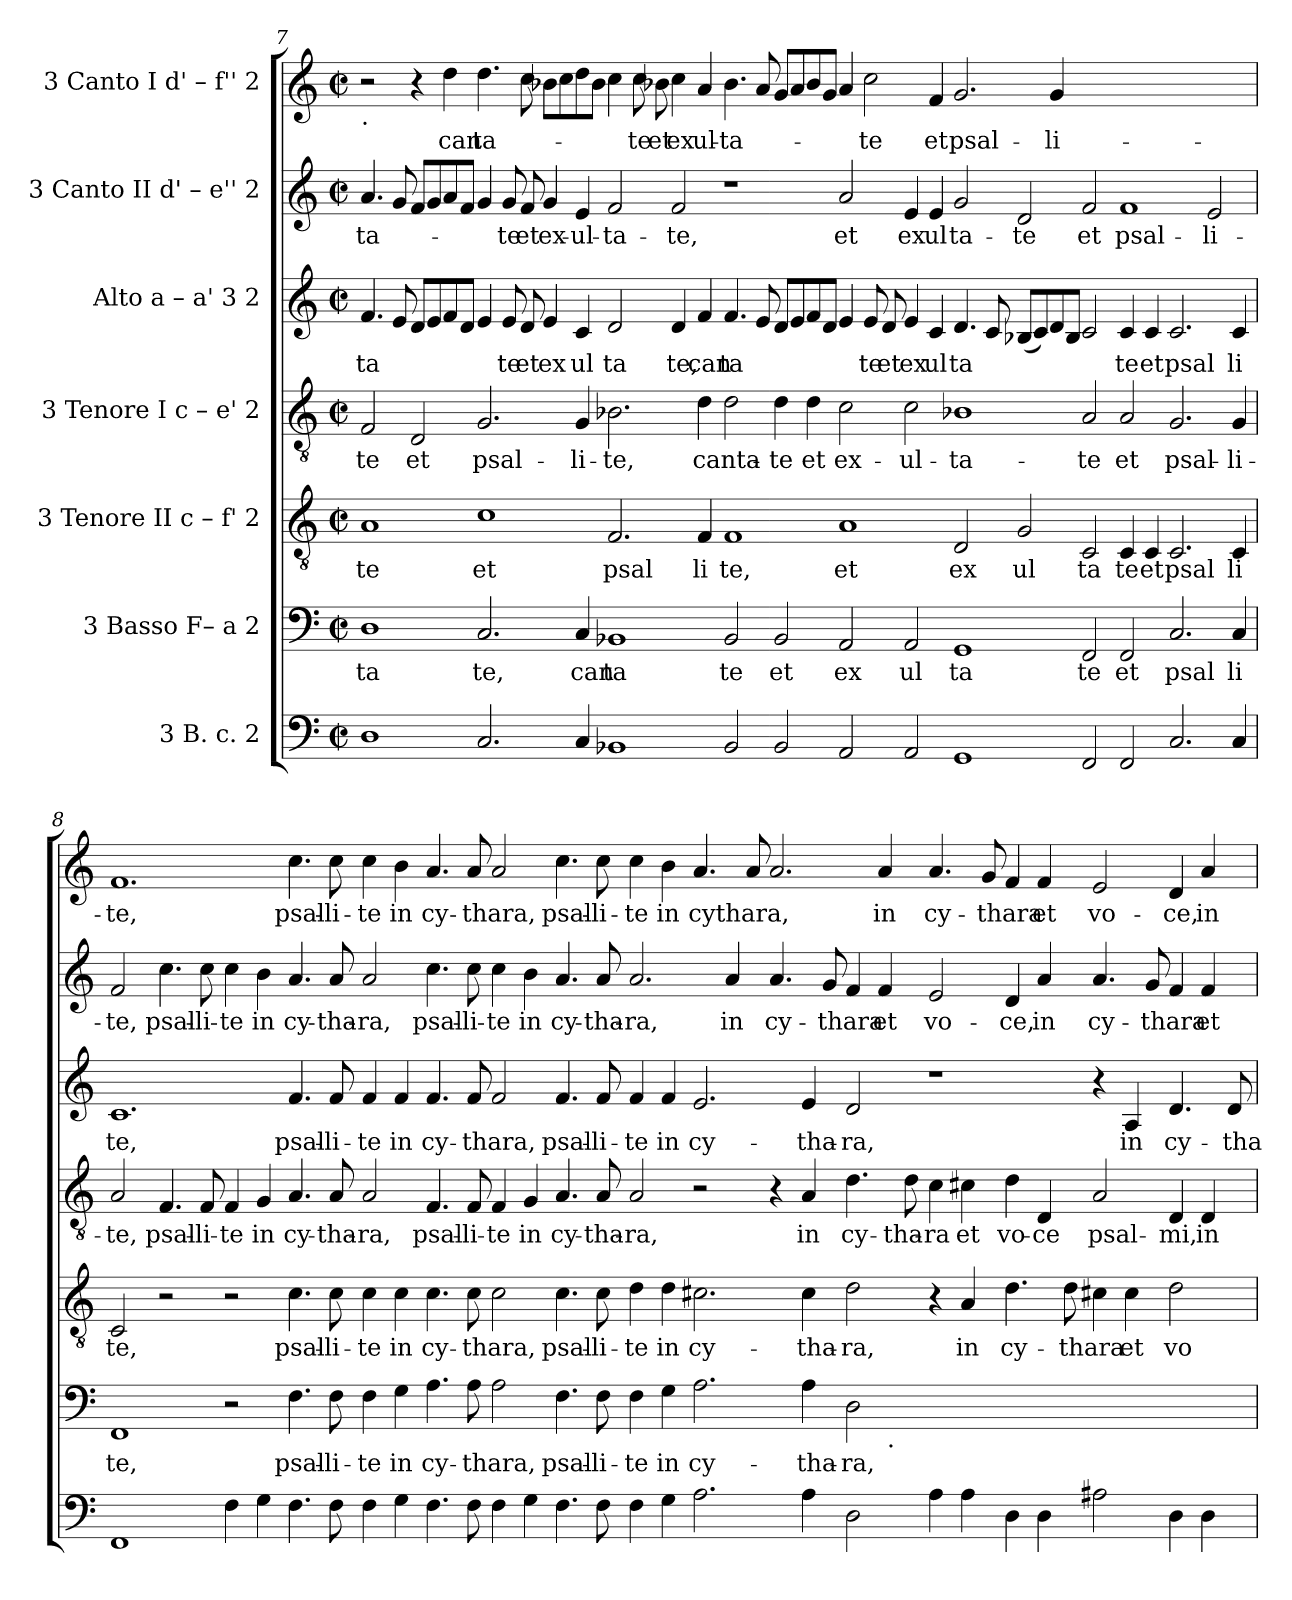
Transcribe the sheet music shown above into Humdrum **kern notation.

**kern	**kern	**text	**kern	**text	**kern	**text	**kern	**text	**kern	**text	**kern	**text
*part7	*part6	*part6	*part5	*part5	*part4	*part4	*part3	*part3	*part2	*part2	*part1	*part1
*staff7	*staff6	*staff6	*staff5	*staff5	*staff4	*staff4	*staff3	*staff3	*staff2	*staff2	*staff1	*staff1
*I"3  B. c.  2	*I"3  Basso  F– a  2	*	*I"3  Tenore II  c – f'  2	*	*I"3  Tenore I  c – e'  2	*	*I"Alto  a – a'  3  2	*	*I"3  Canto II  d' – e''  2	*	*I"3  Canto I  d' – f''  2	*
!!LO:PB:g=z
*clefF4	*clefF4	*	*clefGv2	*	*clefGv2	*	*clefG2	*	*clefG2	*	*clefG2	*
*M2/2	*M2/2	*	*M2/2	*	*M2/2	*	*M2/2	*	*M2/2	*	*M2/2	*
*met(c|)	*met(c|)	*	*met(c|)	*	*met(c|)	*	*met(c|)	*	*met(c|)	*	*met(c|)	*
=7	=7	=7	=7	=7	=7	=7	=7	=7	=7	=7	=7	=7
!	!	!	!	!	!	!	!	!	!	!	!LO:TX:b:t=.	!
!	!	!LO:LY:b:cj	!	!LO:LY:b:cj	!	!LO:LY:b:cj	!	!LO:LY:b:cj	!	!LO:LY:b:cj	!	!
1D	1D	ta	1A	te	2F/	te	4.f/	ta	4.a/	-ta-	2r	.
.	.	.	.	.	.	.	8e/	.	8g/	.	.	.
!	!	!	!	!	!	!LO:LY:b:cj	!	!	!	!	!	!
.	.	.	.	.	2D/	et	8d/L	.	8f/L	.	4r	.
.	.	.	.	.	.	.	8e/	.	8g/	.	.	.
!	!	!	!	!	!	!	!	!	!	!	!	!LO:LY:b:cj
.	.	.	.	.	.	.	8f/	.	8a/	.	4dd\	can-
.	.	.	.	.	.	.	8d/J	.	8f/J	.	.	.
!	!	!LO:LY:b:cj	!	!LO:LY:b:cj	!	!LO:LY:b:cj	!	!	!	!	!	!LO:LY:b:cj
2.C/	2.C/	te,	1c	et	2.G/	psal-	4e/	.	4g/	.	4.dd\	-ta-
!	!	!	!	!	!	!	!	!LO:LY:b:cj	!	!LO:LY:b:cj	!	!
.	.	.	.	.	.	.	8e/	te	8g/	-te	.	.
!	!	!	!	!	!	!	!	!LO:LY:b:cj	!	!LO:LY:b:cj	!	!
.	.	.	.	.	.	.	8d/	et	8f/	et	8cc\	.
!	!	!	!	!	!	!	!	!LO:LY:b:cj	!	!LO:LY:b:cj	!	!
.	.	.	.	.	.	.	4e/	ex	4g/	ex-	8b-X\L	.
.	.	.	.	.	.	.	.	.	.	.	8cc\	.
!	!	!LO:LY:b:cj	!	!	!	!LO:LY:b:cj	!	!LO:LY:b:cj	!	!LO:LY:b:cj	!	!
4C/	4C/	can	.	.	4G/	-li-	4c/	ul	4e/	-ul-	8dd\	.
.	.	.	.	.	.	.	.	.	.	.	8b-\J	.
!	!	!LO:LY:b:cj	!	!LO:LY:b:cj	!	!LO:LY:b:cj	!	!LO:LY:b:cj	!	!LO:LY:b:cj	!	!
1BB-X	1BB-	ta	2.F/	psal	2.B-X\	-te,	2d/	ta	2f/	-ta-	4cc\	.
!	!	!	!	!	!	!	!	!	!	!	!	!LO:LY:b:cj
.	.	.	.	.	.	.	.	.	.	.	8cc\	-te
!	!	!	!	!	!	!	!	!	!	!	!	!LO:LY:b:cj
.	.	.	.	.	.	.	.	.	.	.	8b-X\	et
!	!	!	!	!	!	!	!	!LO:LY:b:cj	!	!LO:LY:b:cj	!	!LO:LY:b:cj
.	.	.	.	.	.	.	4d/	te,	2f/	-te,	4cc\	ex-
!	!	!	!	!LO:LY:b:cj	!	!LO:LY:b:cj	!	!LO:LY:b:cj	!	!	!	!LO:LY:b:cj
.	.	.	4F/	li	4d\	canta-	4f/	can	.	.	4a/	-ul-
!	!	!LO:LY:b:cj	!	!LO:LY:b:cj	!	!	!	!LO:LY:b:cj	!	!	!	!LO:LY:b:cj
2BB-/	2BB-/	te	1F	te,	2d\	.	4.f/	ta	1r	.	4.b-\	-ta-
.	.	.	.	.	.	.	8e/	.	.	.	8a/	.
!	!	!LO:LY:b:cj	!	!	!	!LO:LY:b:cj	!	!	!	!	!	!
2BB-/	2BB-/	et	.	.	4d\	-te	8d/L	.	.	.	8g/L	.
.	.	.	.	.	.	.	8e/	.	.	.	8a/	.
!	!	!	!	!	!	!LO:LY:b:cj	!	!	!	!	!	!
.	.	.	.	.	4d\	et	8f/	.	.	.	8b-/	.
.	.	.	.	.	.	.	8d/J	.	.	.	8g/J	.
!	!	!LO:LY:b:cj	!	!LO:LY:b:cj	!	!LO:LY:b:cj	!	!	!	!LO:LY:b:cj	!	!
2AA/	2AA/	ex	1A	et	2c\	ex-	4e/	.	2a/	et	4a/	.
!	!	!	!	!	!	!	!	!LO:LY:b:cj	!	!	!	!LO:LY:b:cj
.	.	.	.	.	.	.	8e/	te	.	.	2cc\	-te
!	!	!	!	!	!	!	!	!LO:LY:b:cj	!	!	!	!
.	.	.	.	.	.	.	8d/	et	.	.	.	.
!	!	!LO:LY:b:cj	!	!	!	!LO:LY:b:cj	!	!LO:LY:b:cj	!	!LO:LY:b:cj	!	!
2AA/	2AA/	ul	.	.	2c\	-ul-	4e/	ex	4e/	ex-	.	.
!	!	!	!	!	!	!	!	!LO:LY:b:cj	!	!LO:LY:b:cj	!	!LO:LY:b:cj
.	.	.	.	.	.	.	4c/	ul	4e/	-ul-	4f/	et
!	!	!LO:LY:b:cj	!	!LO:LY:b:cj	!	!LO:LY:b:cj	!	!LO:LY:b:cj	!	!LO:LY:b:cj	!	!LO:LY:b:cj
1GG	1GG	ta	2D/	ex	1B-X	-ta-	4.d/	ta	2g/	-ta-	2.g/	psal-
.	.	.	.	.	.	.	8c/	.	.	.	.	.
!	!	!	!	!LO:LY:b:cj	!	!	!	!	!	!LO:LY:b:cj	!	!
.	.	.	2G/	ul	.	.	(>8B-X/L	.	2d/	-te	.	.
.	.	.	.	.	.	.	8c/)	.	.	.	.	.
!	!	!	!	!	!	!	!	!	!	!	!	!LO:LY:b:cj
.	.	.	.	.	.	.	8d/	.	.	.	4g/	-li-
.	.	.	.	.	.	.	8B-/J	.	.	.	.	.
!	!	!LO:LY:b:cj	!	!LO:LY:b:cj	!	!LO:LY:b:cj	!	!	!	!LO:LY:b:cj	!	!
2FF/	2FF/	te	2C/	ta	2A/	-te	2c/	.	2f/	et	0ryy	.
!	!	!LO:LY:b:cj	!	!LO:LY:b:cj	!	!LO:LY:b:cj	!	!LO:LY:b:cj	!	!LO:LY:b:cj	!	!
2FF/	2FF/	et	4C/	te	2A/	et	4c/	te	1f	psal-	.	.
!	!	!	!	!LO:LY:b:cj	!	!	!	!LO:LY:b:cj	!	!	!	!
.	.	.	4C/	et	.	.	4c/	et	.	.	.	.
!	!	!LO:LY:b:cj	!	!LO:LY:b:cj	!	!LO:LY:b:cj	!	!LO:LY:b:cj	!	!	!	!
2.C/	2.C/	psal	2.C/	psal	2.G/	psal-	2.c/	psal	.	.	.	.
!	!	!	!	!	!	!	!	!	!	!LO:LY:b:cj	!	!
.	.	.	.	.	.	.	.	.	2e/	-li-	.	.
!	!	!LO:LY:b:cj	!	!LO:LY:b:cj	!	!LO:LY:b:cj	!	!LO:LY:b:cj	!	!	!	!
4C/	4C/	li	4C/	li	4G/	-li-	4c/	li	.	.	.	.
!!LO:LB:g=z
=8	=8	=8	=8	=8	=8	=8	=8	=8	=8	=8	=8	=8
!	!	!LO:LY:b:cj	!	!LO:LY:b:cj	!	!LO:LY:b:cj	!	!LO:LY:b:cj	!	!LO:LY:b:cj	!	!LO:LY:b:cj
*	*^	*	*	*	*	*	*	*	*	*	*	*
1FF	1FF	1ryy	te,	2C/	te,	2A/	-te,	1.c	te,	2f/	-te,	1.f	-te,
!	!	!	!	!	!	!	!LO:LY:b:cj	!	!	!	!LO:LY:b:cj	!	!
.	.	.	.	2r	.	4.F/	psal-	.	.	4.cc\	psal-	.	.
!	!	!	!	!	!	!	!LO:LY:b:cj	!	!	!	!LO:LY:b:cj	!	!
.	.	.	.	.	.	8F/	-li-	.	.	8cc\	-li-	.	.
!	!	!	!	!	!	!	!LO:LY:b:cj	!	!	!	!LO:LY:b:cj	!	!
4F\	2r	1ryy	.	2r	.	4F/	-te	.	.	4cc\	-te	.	.
!	!	!	!	!	!	!	!LO:LY:b:cj	!	!	!	!LO:LY:b:cj	!	!
4G\	.	.	.	.	.	4G/	in	.	.	4b\	in	.	.
!	!	!	!LO:LY:b:cj	!	!LO:LY:b:cj	!	!LO:LY:b:cj	!	!LO:LY:b:cj	!	!LO:LY:b:cj	!	!LO:LY:b:cj
4.F\	4.F\	.	psal-	4.c\	psal-	4.A/	cy-	4.f/	psal-	4.a/	cy-	4.cc\	psal-
!	!	!	!LO:LY:b:cj	!	!LO:LY:b:cj	!	!LO:LY:b:cj	!	!LO:LY:b:cj	!	!LO:LY:b:cj	!	!LO:LY:b:cj
8F\	8F\	.	-li-	8c\	-li-	8A/	-tha-	8f/	-li-	8a/	-tha-	8cc\	-li-
!	!	!	!LO:LY:b:cj	!	!LO:LY:b:cj	!	!LO:LY:b:cj	!	!LO:LY:b:cj	!	!LO:LY:b:cj	!	!LO:LY:b:cj
4F\	4F\	1ryy	-te	4c\	-te	2A/	-ra,	4f/	-te	2a/	-ra,	4cc\	-te
!	!	!	!LO:LY:b:cj	!	!LO:LY:b:cj	!	!	!	!LO:LY:b:cj	!	!	!	!LO:LY:b:cj
4G\	4G\	.	in	4c\	in	.	.	4f/	in	.	.	4b\	in
!	!	!	!LO:LY:b:cj	!	!LO:LY:b:cj	!	!LO:LY:b:cj	!	!LO:LY:b:cj	!	!LO:LY:b:cj	!	!LO:LY:b:cj
4.F\	4.A\	.	cy-	4.c\	cy-	4.F/	psal-	4.f/	cy-	4.cc\	psal-	4.a/	cy-
!	!	!	!LO:LY:b:cj	!	!LO:LY:b:cj	!	!LO:LY:b:cj	!	!LO:LY:b:cj	!	!LO:LY:b:cj	!	!LO:LY:b:cj
8F\	8A\	.	-thara,	8c\	-thara,	8F/	-li-	8f/	-thara,	8cc\	-li-	8a/	-thara,
!	!	!	!	!	!	!	!LO:LY:b:cj	!	!	!	!LO:LY:b:cj	!	!
4F\	2A\	1ryy	.	2c\	.	4F/	-te	2f/	.	4cc\	-te	2a/	.
!	!	!	!	!	!	!	!LO:LY:b:cj	!	!	!	!LO:LY:b:cj	!	!
4G\	.	.	.	.	.	4G/	in	.	.	4b\	in	.	.
!	!	!	!LO:LY:b:cj	!	!LO:LY:b:cj	!	!LO:LY:b:cj	!	!LO:LY:b:cj	!	!LO:LY:b:cj	!	!LO:LY:b:cj
4.F\	4.F\	.	psal-	4.c\	psal-	4.A/	cy-	4.f/	psal-	4.a/	cy-	4.cc\	psal-
!	!	!	!LO:LY:b:cj	!	!LO:LY:b:cj	!	!LO:LY:b:cj	!	!LO:LY:b:cj	!	!LO:LY:b:cj	!	!LO:LY:b:cj
8F\	8F\	.	-li-	8c\	-li-	8A/	-tha-	8f/	-li-	8a/	-tha-	8cc\	-li-
!	!	!	!LO:LY:b:cj	!	!LO:LY:b:cj	!	!LO:LY:b:cj	!	!LO:LY:b:cj	!	!LO:LY:b:cj	!	!LO:LY:b:cj
4F\	4F\	1ryy	-te	4d\	-te	2A/	-ra,	4f/	-te	2.a/	-ra,	4cc\	-te
!	!	!	!LO:LY:b:cj	!	!LO:LY:b:cj	!	!	!	!LO:LY:b:cj	!	!	!	!LO:LY:b:cj
4G\	4G\	.	in	4d\	in	.	.	4f/	in	.	.	4b\	in
!	!	!	!LO:LY:b:cj	!	!LO:LY:b:cj	!	!	!	!LO:LY:b:cj	!	!	!	!LO:LY:b
2.A\	2.A\	.	cy-	2.c#X\	cy-	2r	.	2.e/	cy-	.	.	4.a/	cythara,
!	!	!	!	!	!	!	!	!	!	!	!LO:LY:b:cj	!	!
.	.	.	.	.	.	.	.	.	.	4a/	in	.	.
.	.	.	.	.	.	.	.	.	.	.	.	8a/	.
!	!	!	!	!	!	!	!	!	!	!	!LO:LY:b:cj	!	!
.	.	2ryy	.	.	.	4r	.	.	.	4.a/	cy-	2.a/	.
!	!	!	!LO:LY:b:cj	!	!LO:LY:b:cj	!	!LO:LY:b:cj	!	!LO:LY:b:cj	!	!	!	!
4A\	4A\	.	-tha-	4c#\	-tha-	4A/	in	4e/	-tha-	.	.	.	.
!	!	!	!	!	!	!	!	!	!	!	!LO:LY:b:cj	!	!
.	.	.	.	.	.	.	.	.	.	8g/	-thara	.	.
!	!	!	!LO:LY:b:cj	!	!LO:LY:b:cj	!	!LO:LY:b:cj	!	!LO:LY:b:cj	!	!	!	!
2D\	2D\	4ryy	-ra,	2d\	-ra,	4.d\	cy-	2d/	-ra,	4f/	.	.	.
!	!	!	!	!	!	!	!	!	!	!	!LO:LY:b:cj	!	!LO:LY:b:cj
.	.	32ryy	.	.	.	.	.	.	.	4f/	et	4a/	in
!	!	!LO:TX:b:t=.	!	!	!	!	!	!	!	!	!	!	!
.	.	1ryy	.	.	.	.	.	.	.	.	.	.	.
!	!	!	!	!	!	!	!LO:LY:b:cj	!	!	!	!	!	!
.	.	.	.	.	.	8d\	-tha-	.	.	.	.	.	.
!	!	!	!	!	!	!	!LO:LY:b:cj	!	!	!	!LO:LY:b:cj	!	!LO:LY:b:cj
4A\	0ryy	.	.	4r	.	4c\	-ra	1r	.	2e/	vo-	4.a/	cy-
!	!	!	!	!	!LO:LY:b:cj	!	!LO:LY:b:cj	!	!	!	!	!	!
4A\	.	.	.	4A/	in	4c#X\	et	.	.	.	.	.	.
!	!	!	!	!	!	!	!	!	!	!	!	!	!LO:LY:b:cj
.	.	.	.	.	.	.	.	.	.	.	.	8g/	-thara
!	!	!	!	!	!LO:LY:b:cj	!	!LO:LY:b:cj	!	!	!	!LO:LY:b:cj	!	!
4D\	.	.	.	4.d\	cy-	4d\	vo-	.	.	4d/	-ce,	4f/	.
!	!	!	!	!	!	!	!LO:LY:b:cj	!	!	!	!LO:LY:b:cj	!	!LO:LY:b:cj
4D\	.	.	.	.	.	4D/	-ce	.	.	4a/	in	4f/	et
.	.	1ryy	.	.	.	.	.	.	.	.	.	.	.
!	!	!	!	!	!LO:LY:b:cj	!	!	!	!	!	!	!	!
.	.	.	.	8d\	-thara	.	.	.	.	.	.	.	.
!	!	!	!	!	!	!	!LO:LY:b:cj	!	!	!	!LO:LY:b:cj	!	!LO:LY:b:cj
2A#\	.	.	.	4c#X\	.	2A/	psal-	4r	.	4.a/	cy-	2e/	vo-
!	!	!	!	!	!LO:LY:b:cj	!	!	!	!LO:LY:b:cj	!	!	!	!
.	.	.	.	4c#\	et	.	.	4A/	in	.	.	.	.
!	!	!	!	!	!	!	!	!	!	!	!LO:LY:b:cj	!	!
.	.	.	.	.	.	.	.	.	.	8g/	-thara	.	.
!	!	!	!	!	!LO:LY:b:cj	!	!LO:LY:b:cj	!	!LO:LY:b:cj	!	!	!	!LO:LY:b:cj
4D\	.	.	.	2d\	vo-	4D/	-mi,	4.d/	cy-	4f/	.	4d/	-ce,
!	!	!	!	!	!	!	!LO:LY:b:cj	!	!	!	!LO:LY:b:cj	!	!LO:LY:b:cj
4D\	.	.	.	.	.	4D/	in	.	.	4f/	et	4a/	in
.	.	8..ryy	.	.	.	.	.	.	.	.	.	.	.
!	!	!	!	!	!	!	!	!	!LO:LY:b:cj	!	!	!	!
.	.	.	.	.	.	.	.	8d/	-tha-	.	.	.	.
*	*v	*v	*	*	*	*	*	*	*	*	*	*	*
=	=	=	=	=	=	=	=	=	=	=	=	=
*-	*-	*-	*-	*-	*-	*-	*-	*-	*-	*-	*-	*-
